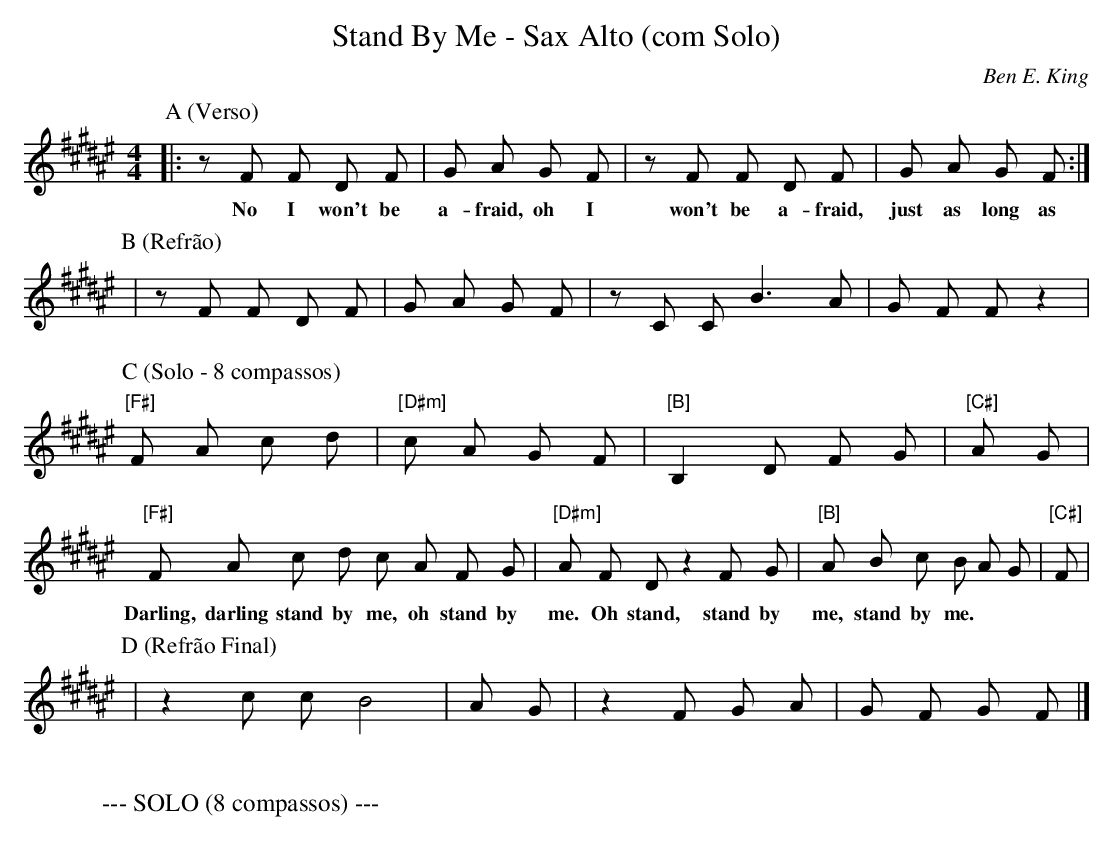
X:1
T: Stand By Me - Sax Alto (com Solo)
C: Ben E. King
M: 4/4
L: 1/8
K: F#maj
P: A (Verso)
w: When the night has come, and the land is dark, and the moon is the on-ly light we'll see...
|: z F# F#2 D#3 F# | G#2 A#2 G#4 F#2 | z F# F#2 D#3 F# | G#2 A#2 G#4 F#2 :|
P: B (Refrão)
w: No I won't be a-fraid, oh I won't be a-fraid, just as long as you stand, stand by me. So...
| z F# F#2 D#3 F# | G#2 A#2 G#4 F#2 | z C#' C#'2 B3 A# | G#2 F#2 F#4 z2 |
P: C (Solo - 8 compassos)
W:
W: --- SOLO (8 compassos) ---
"[F#]"F#2 A#2 c#2 d#2 | "[D#m]"c#2 A#2 G#2 F#2 | "[B]"B,2 D#2 F#2 G#2 | "[C#]"A#4 G#4 |
"[F#]"F# A# c# d# c# A# F# G# | "[D#m]"A# F# D#2 z2 F# G# | "[B]"A# B c# B A# G# | "[C#]"F#8 |
P: D (Refrão Final)
w: Darling, darling stand by me, oh stand by me. Oh stand, stand by me, stand by me.
| z2 c#2 c#2 B4 | A#4 G#4 | z2 F#2 G#2 A#4 | G#2 F#2 G#2 F#2 |]
